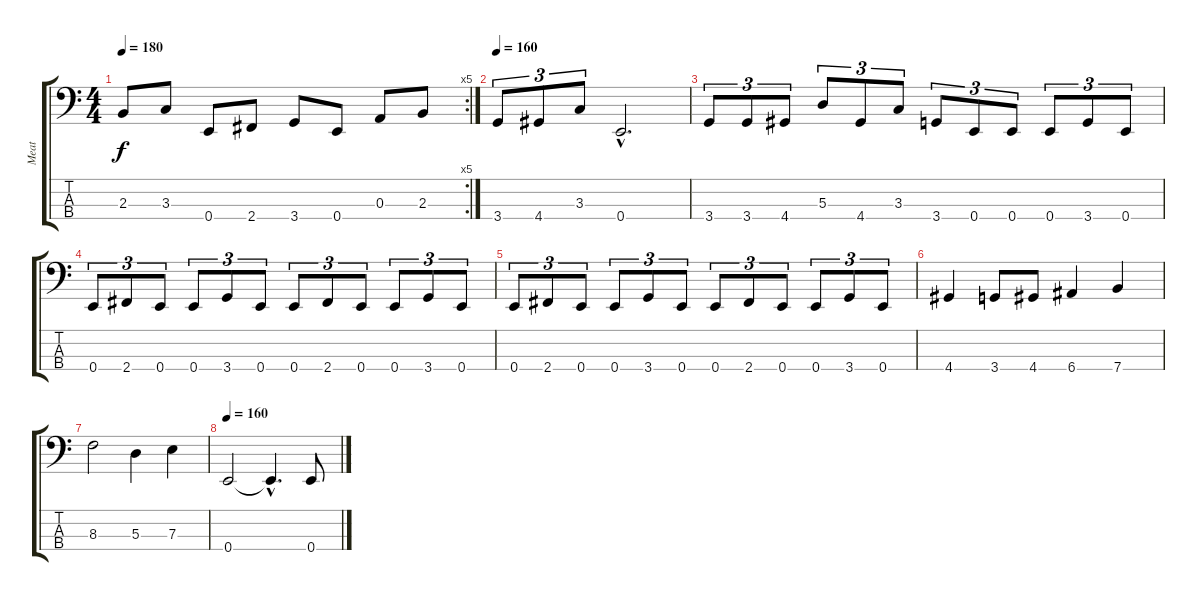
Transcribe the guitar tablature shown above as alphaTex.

\track ("Meat" "Meat") {instrument electricbasspick}
\staff {score tabs}
\tuning (G2 D2 A1 E1) {hide}
\rc 5
\ts (4 4)
\tempo 180
\clef f4
\ks c
2.3.8{dy f} 3.3.8 0.4.8 2.4.8 3.4.8 0.4.8 0.3.8 2.3.8 |
\tempo 160
3.4.8{tu (3 2)} 4.4.8{tu (3 2)} 3.3.8{tu (3 2)} 0.4{hac}.2{d} |
3.4.8{tu (3 2)} 3.4.8{tu (3 2)} 4.4.8{tu (3 2)} 5.3.8{tu (3 2)} 4.4.8{tu (3 2)} 3.3.8{tu (3 2)} 3.4.8{tu (3 2)} 0.4.8{tu (3 2)} 0.4.8{tu (3 2)} 0.4.8{tu (3 2)} 3.4.8{tu (3 2)} 0.4.8{tu (3 2)} |
0.4.8{tu (3 2)} 2.4.8{tu (3 2)} 0.4.8{tu (3 2)} 0.4.8{tu (3 2)} 3.4.8{tu (3 2)} 0.4.8{tu (3 2)} 0.4.8{tu (3 2)} 2.4.8{tu (3 2)} 0.4.8{tu (3 2)} 0.4.8{tu (3 2)} 3.4.8{tu (3 2)} 0.4.8{tu (3 2)} |
0.4.8{tu (3 2)} 2.4.8{tu (3 2)} 0.4.8{tu (3 2)} 0.4.8{tu (3 2)} 3.4.8{tu (3 2)} 0.4.8{tu (3 2)} 0.4.8{tu (3 2)} 2.4.8{tu (3 2)} 0.4.8{tu (3 2)} 0.4.8{tu (3 2)} 3.4.8{tu (3 2)} 0.4.8{tu (3 2)} |
4.4.4 3.4.8 4.4.8 6.4.4 7.4.4 |
8.3.2 5.3.4 7.3.4 |
\tempo 160
0.4.2 0.4{hac t}.4{d} 0.4.8
